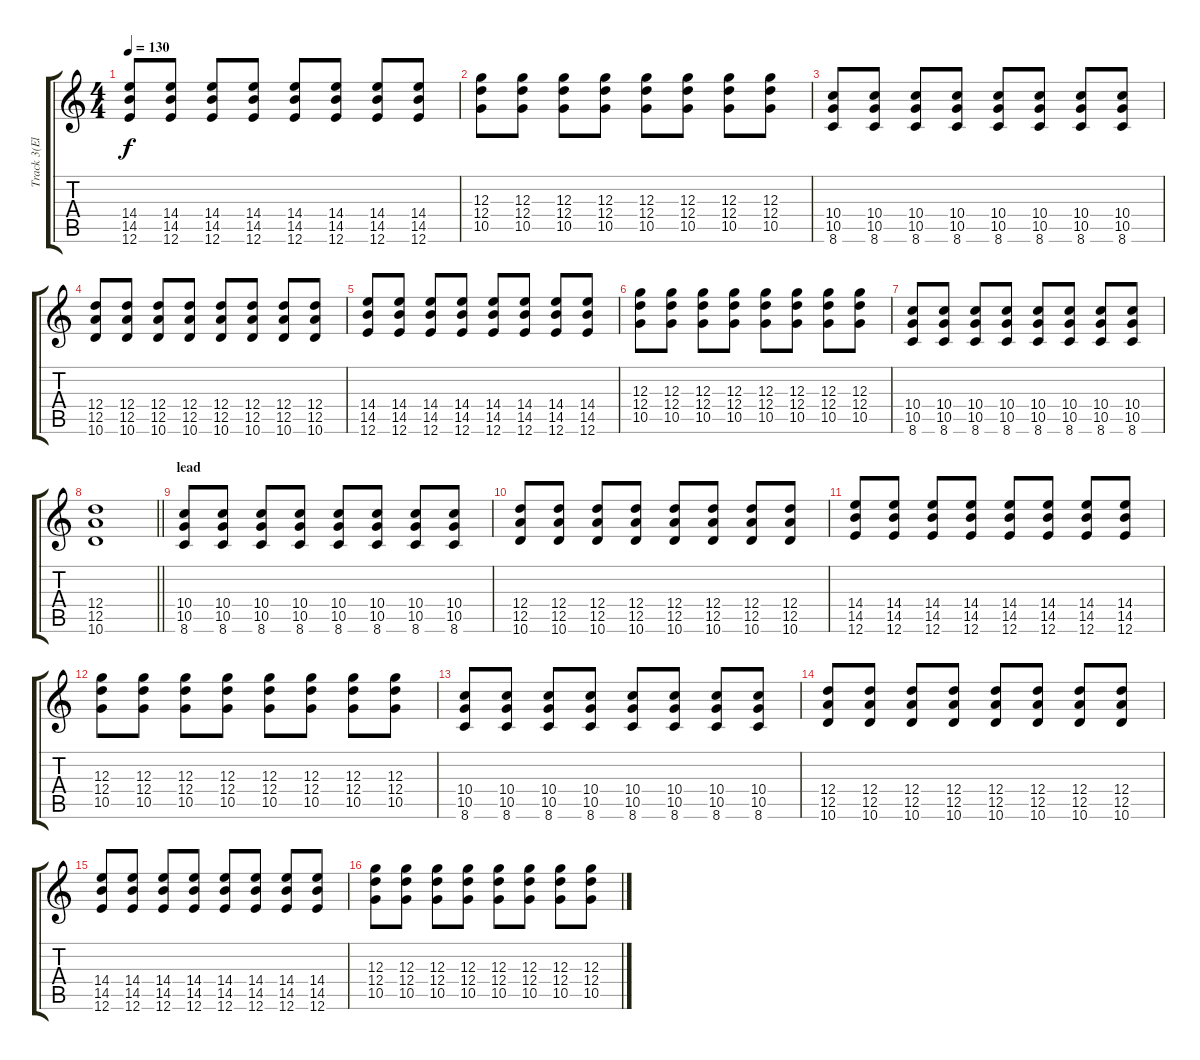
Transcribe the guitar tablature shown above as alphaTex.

\track ("Track 3(Ely Buendia)" "Track 3(El") {instrument overdrivenguitar}
\staff {score tabs}
\tuning (E4 B3 G3 D3 A2 E2) {hide}
\ts (4 4)
\tempo 130
\clef g2
\ks c
(14.4 14.5 12.6).8{dy f} (14.4 14.5 12.6).8 (14.4 14.5 12.6).8 (14.4 14.5 12.6).8 (14.4 14.5 12.6).8 (14.4 14.5 12.6).8 (14.4 14.5 12.6).8 (14.4 14.5 12.6).8 |
(12.3 12.4 10.5).8 (12.3 12.4 10.5).8 (12.3 12.4 10.5).8 (12.3 12.4 10.5).8 (12.3 12.4 10.5).8 (12.3 12.4 10.5).8 (12.3 12.4 10.5).8 (12.3 12.4 10.5).8 |
(10.4 10.5 8.6).8 (10.4 10.5 8.6).8 (10.4 10.5 8.6).8 (10.4 10.5 8.6).8 (10.4 10.5 8.6).8 (10.4 10.5 8.6).8 (10.4 10.5 8.6).8 (10.4 10.5 8.6).8 |
(12.4 12.5 10.6).8 (12.4 12.5 10.6).8 (12.4 12.5 10.6).8 (12.4 12.5 10.6).8 (12.4 12.5 10.6).8 (12.4 12.5 10.6).8 (12.4 12.5 10.6).8 (12.4 12.5 10.6).8 |
(14.4 14.5 12.6).8 (14.4 14.5 12.6).8 (14.4 14.5 12.6).8 (14.4 14.5 12.6).8 (14.4 14.5 12.6).8 (14.4 14.5 12.6).8 (14.4 14.5 12.6).8 (14.4 14.5 12.6).8 |
(12.3 12.4 10.5).8 (12.3 12.4 10.5).8 (12.3 12.4 10.5).8 (12.3 12.4 10.5).8 (12.3 12.4 10.5).8 (12.3 12.4 10.5).8 (12.3 12.4 10.5).8 (12.3 12.4 10.5).8 |
(10.4 10.5 8.6).8 (10.4 10.5 8.6).8 (10.4 10.5 8.6).8 (10.4 10.5 8.6).8 (10.4 10.5 8.6).8 (10.4 10.5 8.6).8 (10.4 10.5 8.6).8 (10.4 10.5 8.6).8 |
\barLineRight lightlight
(12.4 12.5 10.6).1 |
\section ("" "lead")
(10.4 10.5 8.6).8 (10.4 10.5 8.6).8 (10.4 10.5 8.6).8 (10.4 10.5 8.6).8 (10.4 10.5 8.6).8 (10.4 10.5 8.6).8 (10.4 10.5 8.6).8 (10.4 10.5 8.6).8 |
(12.4 12.5 10.6).8 (12.4 12.5 10.6).8 (12.4 12.5 10.6).8 (12.4 12.5 10.6).8 (12.4 12.5 10.6).8 (12.4 12.5 10.6).8 (12.4 12.5 10.6).8 (12.4 12.5 10.6).8 |
(14.4 14.5 12.6).8 (14.4 14.5 12.6).8 (14.4 14.5 12.6).8 (14.4 14.5 12.6).8 (14.4 14.5 12.6).8 (14.4 14.5 12.6).8 (14.4 14.5 12.6).8 (14.4 14.5 12.6).8 |
(12.3 12.4 10.5).8 (12.3 12.4 10.5).8 (12.3 12.4 10.5).8 (12.3 12.4 10.5).8 (12.3 12.4 10.5).8 (12.3 12.4 10.5).8 (12.3 12.4 10.5).8 (12.3 12.4 10.5).8 |
(10.4 10.5 8.6).8 (10.4 10.5 8.6).8 (10.4 10.5 8.6).8 (10.4 10.5 8.6).8 (10.4 10.5 8.6).8 (10.4 10.5 8.6).8 (10.4 10.5 8.6).8 (10.4 10.5 8.6).8 |
(12.4 12.5 10.6).8 (12.4 12.5 10.6).8 (12.4 12.5 10.6).8 (12.4 12.5 10.6).8 (12.4 12.5 10.6).8 (12.4 12.5 10.6).8 (12.4 12.5 10.6).8 (12.4 12.5 10.6).8 |
(14.4 14.5 12.6).8 (14.4 14.5 12.6).8 (14.4 14.5 12.6).8 (14.4 14.5 12.6).8 (14.4 14.5 12.6).8 (14.4 14.5 12.6).8 (14.4 14.5 12.6).8 (14.4 14.5 12.6).8 |
(12.3 12.4 10.5).8 (12.3 12.4 10.5).8 (12.3 12.4 10.5).8 (12.3 12.4 10.5).8 (12.3 12.4 10.5).8 (12.3 12.4 10.5).8 (12.3 12.4 10.5).8 (12.3 12.4 10.5).8
